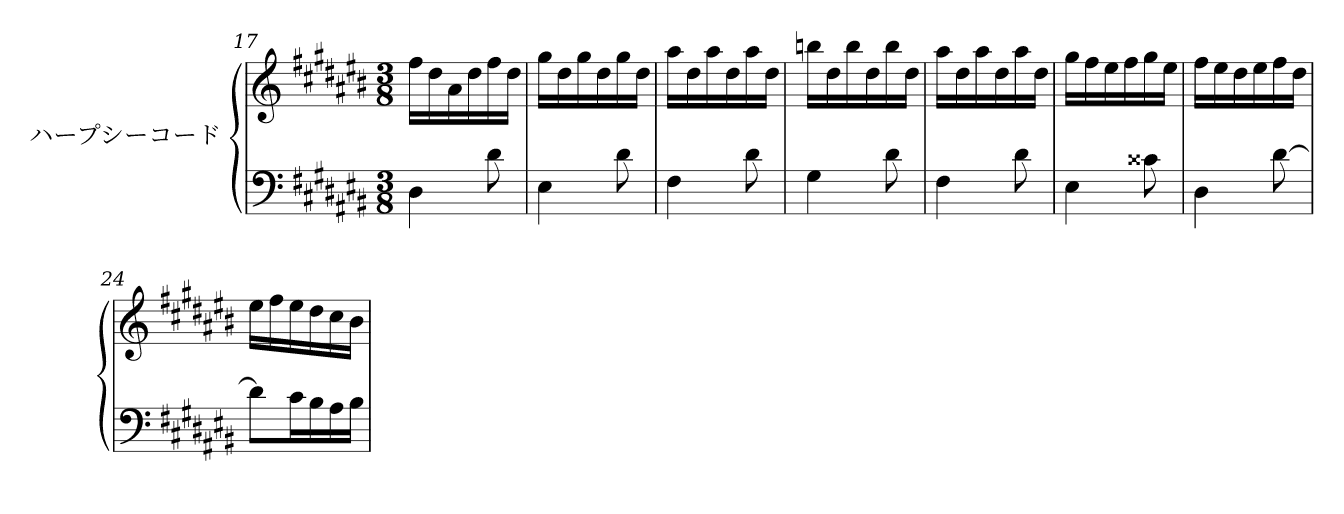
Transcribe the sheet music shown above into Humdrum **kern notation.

**kern	**kern
*part1	*part1
*staff2	*staff1
*I"ハープシーコード	*
*clefF4	*clefG2
*k[f#c#g#d#a#e#b#]	*k[f#c#g#d#a#e#b#]
*M3/8	*M3/8
=17	=17
4D#\	16ff#\LL
.	16dd#\
.	16a#\
.	16dd#\
8d#\	16ff#\
.	16dd#\JJ
=18	=18
4E#\	16gg#\LL
.	16dd#\
.	16gg#\
.	16dd#\
8d#\	16gg#\
.	16dd#\JJ
=19	=19
4F#\	16aa#\LL
.	16dd#\
.	16aa#\
.	16dd#\
8d#\	16aa#\
.	16dd#\JJ
=20	=20
4G#\	16bbn\LL
.	16dd#\
.	16bb\
.	16dd#\
8d#\	16bb\
.	16dd#\JJ
=21	=21
4F#\	16aa#\LL
.	16dd#\
.	16aa#\
.	16dd#\
8d#\	16aa#\
.	16dd#\JJ
!!LO:LB:g=z
=22	=22
4E#\	16gg#\LL
.	16ff#\
.	16ee#\
.	16ff#\
8c##X\	16gg#\
.	16ee#\JJ
=23	=23
4D#\	16ff#\LL
.	16ee#\
.	16dd#\
.	16ee#\
[8d#\	16ff#\
.	16dd#\JJ
=24	=24
8d#\L]	16ee#\LL
.	16ff#\
16c#\L	16ee#\
16B#\	16dd#\
16A#\	16cc#\
16B#\JJ	16b#\JJ
=	=
*-	*-
